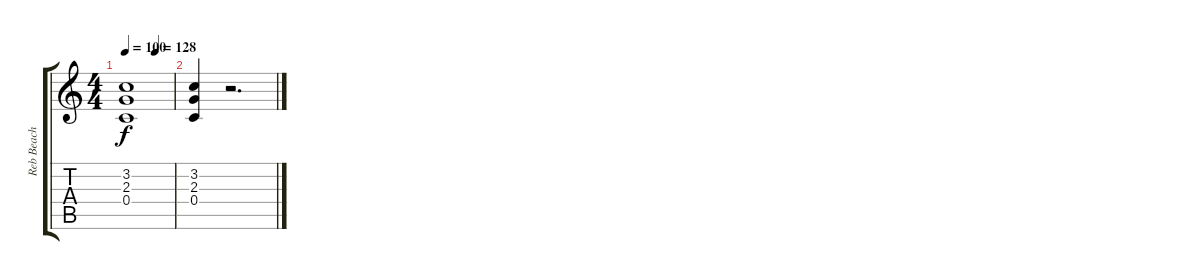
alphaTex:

\track ("Reb Beach" "Reb Beach") {instrument distortionguitar}
\staff {score tabs}
\tuning (D4 A3 F3 C3 G2 D2) {hide}
\ts (4 4)
\tempo 100
\tempo (128 0.625)
\clef g2
\ks c
(3.2{t} 2.3{t} 0.4{t}).1{dy f} |
(3.2 2.3 0.4).4 r.2{d}
